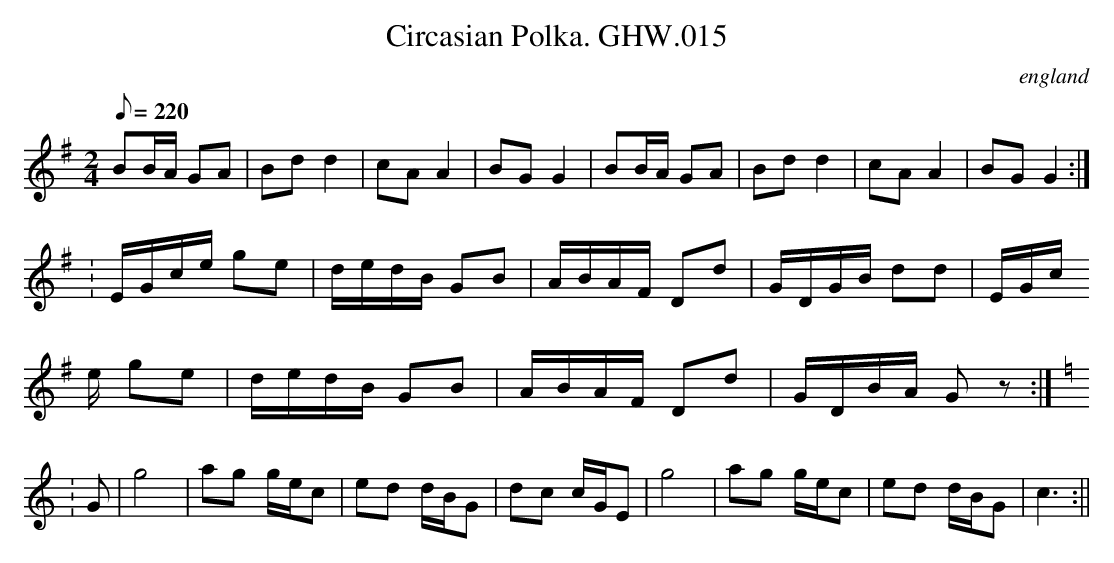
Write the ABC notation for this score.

X:1
T:Circasian Polka. GHW.015
O:england
M:2/4
L:1/8
Q:220
K:G
BB/A/ GA|Bdd2|cA A2|BG G2|BB/A/ GA|Bd d2|cAA2|BGG2:|
:E/G/c/e/ ge|d/e/d/B/ GB|A/B/A/F/ Dd|G/D/G/B/ dd|E/G/c/
2e/ ge|d/e/d/B/ GB|A/B/A/F/ Dd|G/D/B/A/ Gz:|
K:C
:G|g4|ag g/e/c|ed d/B/G|dc c/G/E|g4|ag g/e/c|ed d/B/G|c3:||
